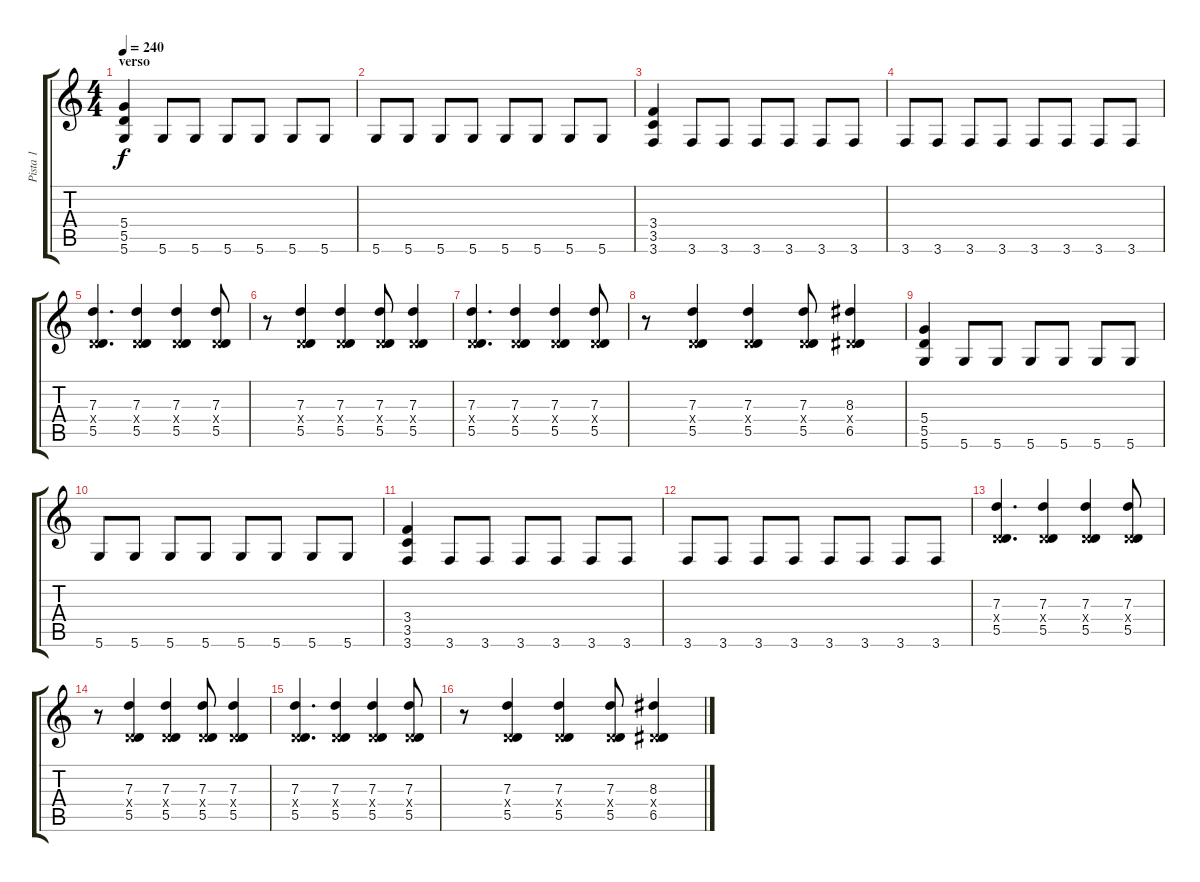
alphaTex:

\track ("Pista 1" "Pista 1") {instrument distortionguitar}
\staff {score tabs}
\tuning (E4 B3 G3 D3 A2 D2) {hide}
\ts (4 4)
\section ("" "verso")
\tempo 240
\clef g2
\ks c
(5.4 5.5 5.6).4{dy f} 5.6.8 5.6.8 5.6.8 5.6.8 5.6.8 5.6.8 |
5.6.8 5.6.8 5.6.8 5.6.8 5.6.8 5.6.8 5.6.8 5.6.8 |
(3.4 3.5 3.6).4 3.6.8 3.6.8 3.6.8 3.6.8 3.6.8 3.6.8 |
3.6.8 3.6.8 3.6.8 3.6.8 3.6.8 3.6.8 3.6.8 3.6.8 |
(7.3 0.4{x} 5.5).4{d} (7.3 0.4{x} 5.5).4 (7.3 0.4{x} 5.5).4 (7.3 0.4{x} 5.5).8 |
r.8 (7.3 0.4{x} 5.5).4 (7.3 0.4{x} 5.5).4 (7.3 0.4{x} 5.5).8 (7.3 0.4{x} 5.5).4 |
(7.3 0.4{x} 5.5).4{d} (7.3 0.4{x} 5.5).4 (7.3 0.4{x} 5.5).4 (7.3 0.4{x} 5.5).8 |
r.8 (7.3 0.4{x} 5.5).4 (7.3 0.4{x} 5.5).4 (7.3 0.4{x} 5.5).8 (8.3 0.4{x} 6.5).4 |
(5.4 5.5 5.6).4 5.6.8 5.6.8 5.6.8 5.6.8 5.6.8 5.6.8 |
5.6.8 5.6.8 5.6.8 5.6.8 5.6.8 5.6.8 5.6.8 5.6.8 |
(3.4 3.5 3.6).4 3.6.8 3.6.8 3.6.8 3.6.8 3.6.8 3.6.8 |
3.6.8 3.6.8 3.6.8 3.6.8 3.6.8 3.6.8 3.6.8 3.6.8 |
(7.3 0.4{x} 5.5).4{d} (7.3 0.4{x} 5.5).4 (7.3 0.4{x} 5.5).4 (7.3 0.4{x} 5.5).8 |
r.8 (7.3 0.4{x} 5.5).4 (7.3 0.4{x} 5.5).4 (7.3 0.4{x} 5.5).8 (7.3 0.4{x} 5.5).4 |
(7.3 0.4{x} 5.5).4{d} (7.3 0.4{x} 5.5).4 (7.3 0.4{x} 5.5).4 (7.3 0.4{x} 5.5).8 |
r.8 (7.3 0.4{x} 5.5).4 (7.3 0.4{x} 5.5).4 (7.3 0.4{x} 5.5).8 (8.3 0.4{x} 6.5).4
